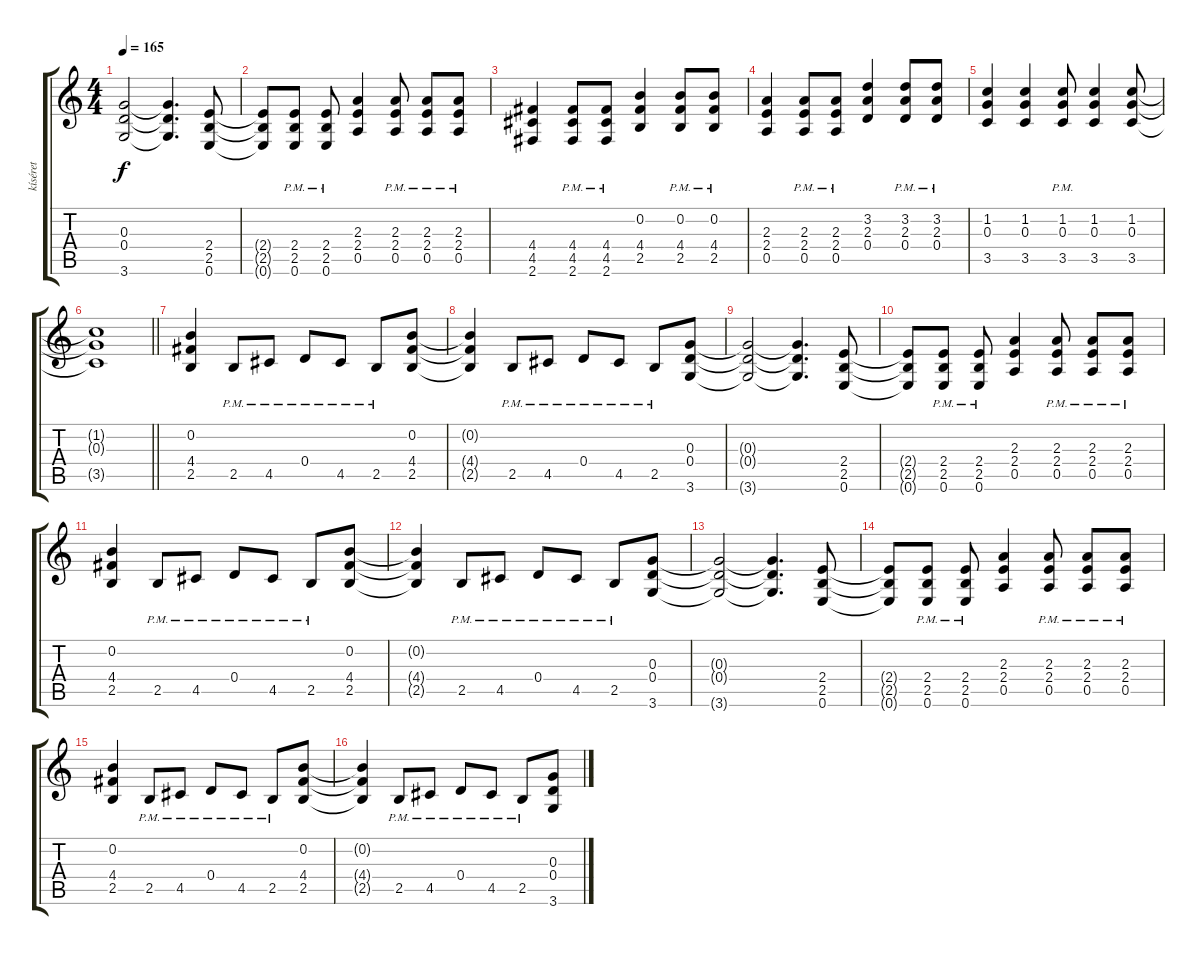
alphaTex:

\track ("kíséret" "kíséret") {instrument distortionguitar}
\staff {score tabs}
\tuning (E4 B3 G3 D3 A2 E2) {hide}
\ts (4 4)
\tempo 165
\clef g2
\ks c
(0.3{t} 0.4{t} 3.6{t}).2{dy f} (0.3{t} 0.4{t} 3.6{t}).4{d} (2.4 2.5 0.6).8 |
(2.4{t} 2.5{t} 0.6{t}).8 (2.4{pm} 2.5{pm} 0.6{pm}).8 (2.4{pm} 2.5{pm} 0.6{pm}).8 (2.3 2.4 0.5).4 (2.3{pm} 2.4{pm} 0.5{pm}).8 (2.3{pm} 2.4{pm} 0.5{pm}).8 (2.3{pm} 2.4{pm} 0.5{pm}).8 |
(4.4 4.5 2.6).4 (4.4{pm} 4.5{pm} 2.6{pm}).8 (4.4{pm} 4.5{pm} 2.6{pm}).8 (0.2 4.4 2.5).4 (0.2{pm} 4.4{pm} 2.5{pm}).8 (0.2{pm} 4.4{pm} 2.5{pm}).8 |
(2.3 2.4 0.5).4 (2.3{pm} 2.4{pm} 0.5{pm}).8 (2.3{pm} 2.4{pm} 0.5{pm}).8 (3.2 2.3 0.4).4 (3.2{pm} 2.3{pm} 0.4{pm}).8 (3.2{pm} 2.3{pm} 0.4{pm}).8 |
(1.2 0.3 3.5).4 (1.2 0.3 3.5).4 (1.2{pm} 0.3{pm} 3.5{pm}).8 (1.2 0.3 3.5).4 (1.2 0.3 3.5).8 |
\barLineRight lightlight
(1.2{t} 0.3{t} 3.5{t}).1 |
(0.2 4.4 2.5).4 2.5{pm}.8 4.5{pm}.8 0.4{pm}.8 4.5{pm}.8 2.5{pm}.8 (0.2 4.4 2.5).8 |
(0.2{t} 4.4{t} 2.5{t}).4 2.5{pm}.8 4.5{pm}.8 0.4{pm}.8 4.5{pm}.8 2.5{pm}.8 (0.3 0.4 3.6).8 |
(0.3{t} 0.4{t} 3.6{t}).2 (0.3{t} 0.4{t} 3.6{t}).4{d} (2.4 2.5 0.6).8 |
(2.4{t} 2.5{t} 0.6{t}).8 (2.4{pm} 2.5{pm} 0.6{pm}).8 (2.4{pm} 2.5{pm} 0.6{pm}).8 (2.3 2.4 0.5).4 (2.3{pm} 2.4{pm} 0.5{pm}).8 (2.3{pm} 2.4{pm} 0.5{pm}).8 (2.3{pm} 2.4{pm} 0.5{pm}).8 |
(0.2 4.4 2.5).4 2.5{pm}.8 4.5{pm}.8 0.4{pm}.8 4.5{pm}.8 2.5{pm}.8 (0.2 4.4 2.5).8 |
(0.2{t} 4.4{t} 2.5{t}).4 2.5{pm}.8 4.5{pm}.8 0.4{pm}.8 4.5{pm}.8 2.5{pm}.8 (0.3 0.4 3.6).8 |
(0.3{t} 0.4{t} 3.6{t}).2 (0.3{t} 0.4{t} 3.6{t}).4{d} (2.4 2.5 0.6).8 |
(2.4{t} 2.5{t} 0.6{t}).8 (2.4{pm} 2.5{pm} 0.6{pm}).8 (2.4{pm} 2.5{pm} 0.6{pm}).8 (2.3 2.4 0.5).4 (2.3{pm} 2.4{pm} 0.5{pm}).8 (2.3{pm} 2.4{pm} 0.5{pm}).8 (2.3{pm} 2.4{pm} 0.5{pm}).8 |
(0.2 4.4 2.5).4 2.5{pm}.8 4.5{pm}.8 0.4{pm}.8 4.5{pm}.8 2.5{pm}.8 (0.2 4.4 2.5).8 |
(0.2{t} 4.4{t} 2.5{t}).4 2.5{pm}.8 4.5{pm}.8 0.4{pm}.8 4.5{pm}.8 2.5{pm}.8 (0.3 0.4 3.6).8
